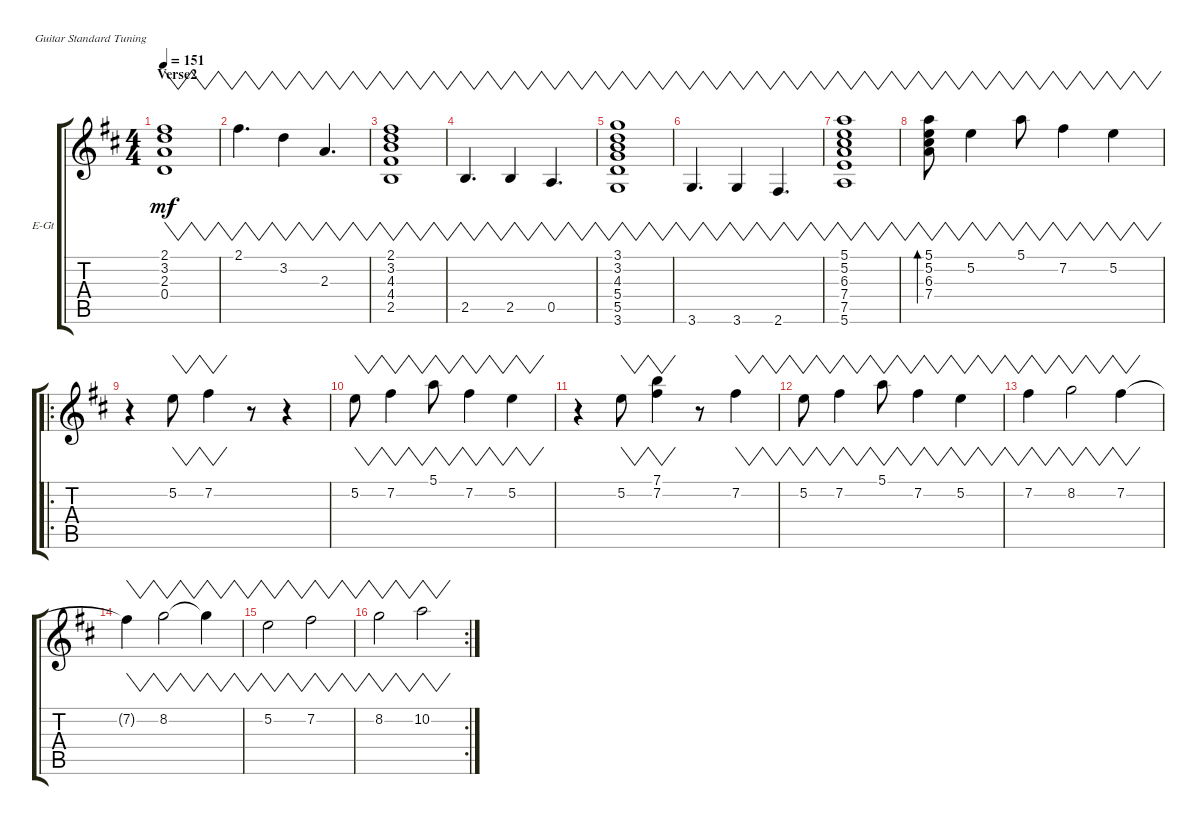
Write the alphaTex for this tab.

\defaultSystemsLayout 4
\bracketExtendMode groupsimilarinstruments
\firstSystemTrackNameOrientation horizontal
\otherSystemsTrackNameOrientation horizontal
\track ("Electric Guitar (Clean)" "E-Gt") {instrument electricguitarclean}
\staff {score tabs}
\tuning (E4 B3 G3 D3 A2 E2)
\ts (4 4)
\section ("" "Verse2")
\tempo 151
\clef g2
\ks d
(0.4 2.3 3.2 2.1).1{vw dy mf} |
2.1.4{vw d} 3.2.4{vw} 2.3.4{vw d} |
(2.5 4.4 4.3 3.2 2.1).1{vw} |
2.5.4{vw d} 2.5.4{vw} 0.5.4{vw d} |
(3.6 5.5 5.4 4.3 3.2 3.1).1{vw} |
3.6.4{vw d} 3.6.4{vw} 2.6.4{vw d} |
(5.6 7.5 7.4 6.3 5.2 5.1).1{vw} |
(7.4 6.3 5.2 5.1).8{vw bd 112} 5.2.4{vw} 5.1.8{vw} 7.2.4{vw} 5.2.4{vw} |
\ro
r.4 5.2.8{vw} 7.2.4{vw} r.8 r.4 |
5.2.8{vw} 7.2.4{vw} 5.1.8{vw} 7.2.4{vw} 5.2.4{vw} |
r.4 5.2.8{vw} (7.2 7.1).4{vw} r.8 7.2.4{vw} |
5.2.8{vw} 7.2.4{vw} 5.1.8{vw} 7.2.4{vw} 5.2.4{vw} |
7.2.4{vw} 8.2.2{vw} 7.2.4{vw} |
7.2{t}.4{vw} 8.2.2{vw} 8.2{t}.4{vw} |
5.2.2{vw} 7.2.2{vw} |
\rc 2
8.2.2{vw} 10.2.2{vw}
